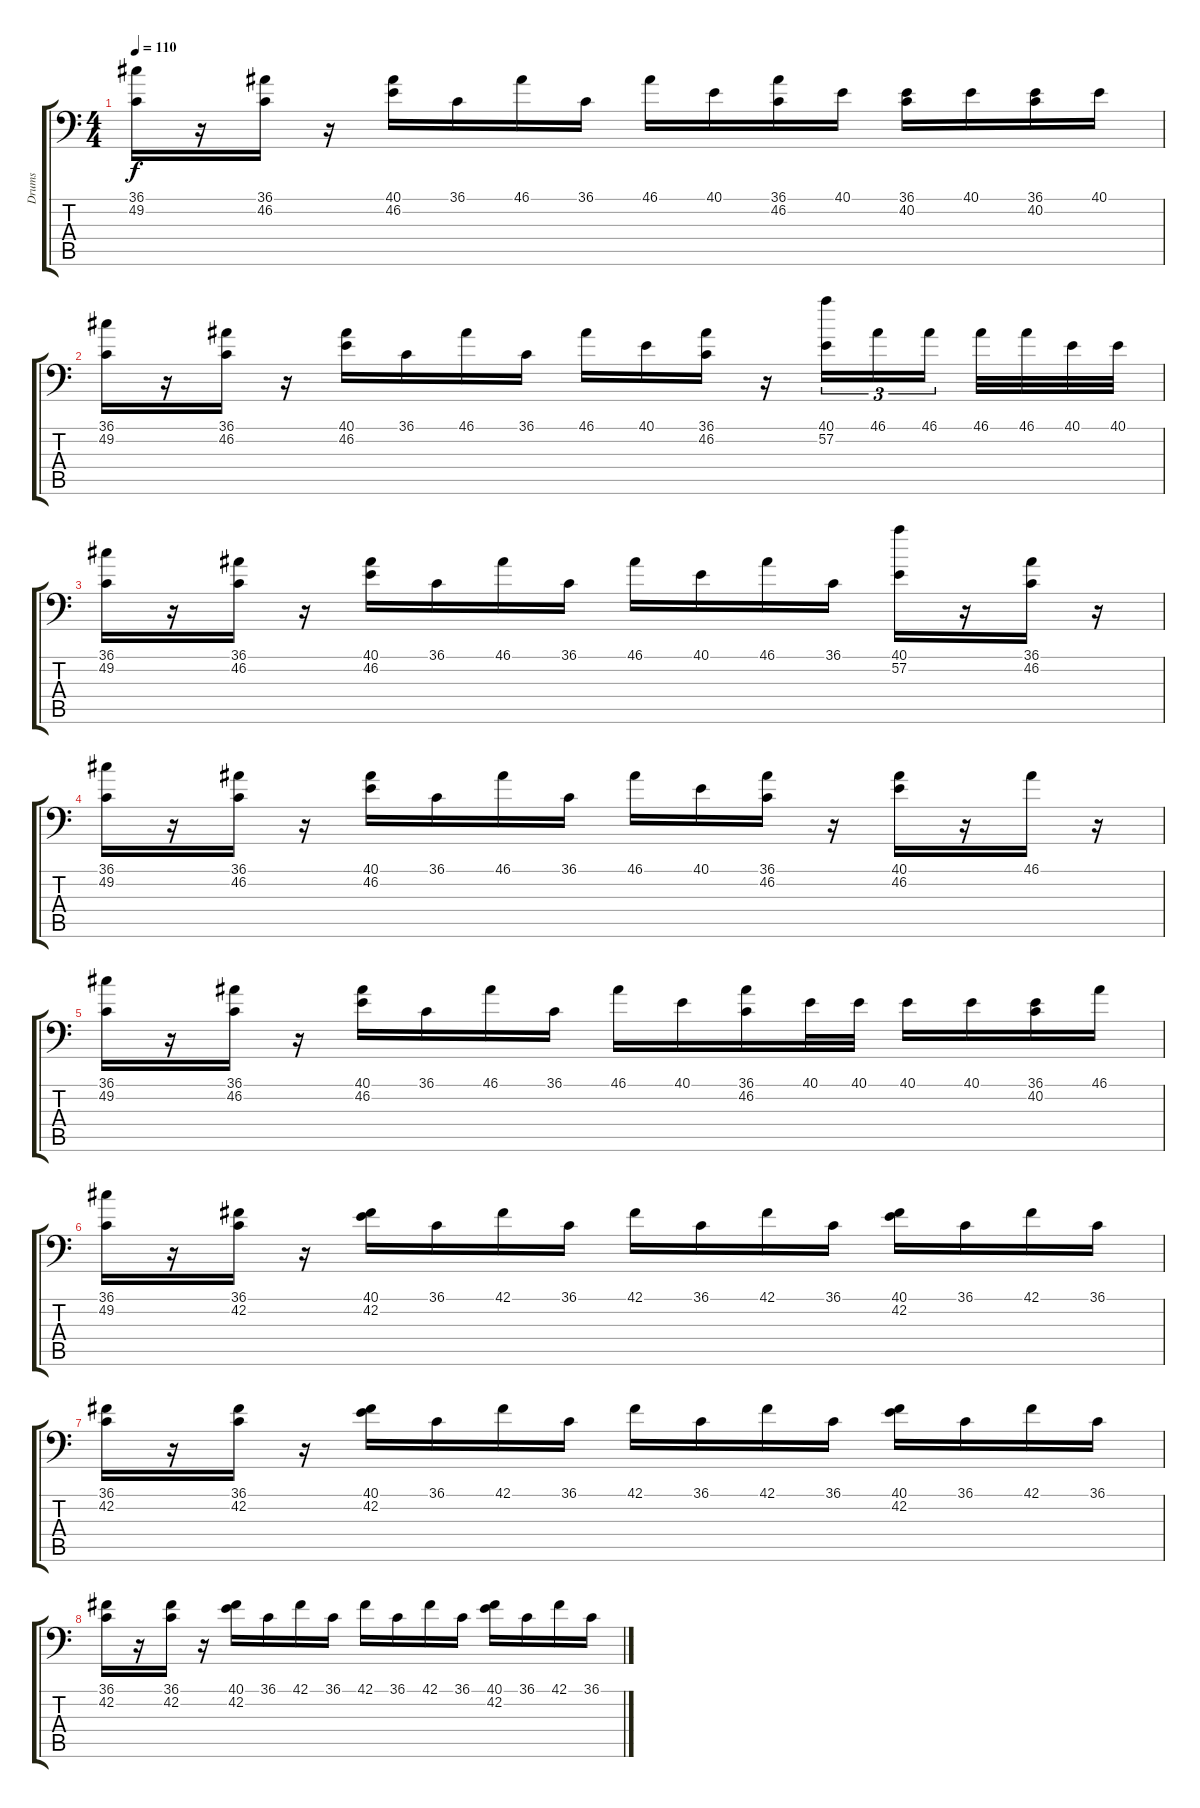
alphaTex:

\track ("Drums" "Drums") {instrument acousticgrandpiano}
\staff {score tabs}
\tuning (C-1 C-1 C-1 C-1 C-1 C-1) {hide}
\ts (4 4)
\tempo 110
\clef f4
\ks c
(36.1 49.2).16{dy f} r.16 (36.1 46.2).16 r.16 (40.1 46.2).16 36.1.16 46.1.16 36.1.16 46.1.16 40.1.16 (36.1 46.2).16 40.1.16 (36.1 40.2).16 40.1.16 (36.1 40.2).16 40.1.16 |
(36.1 49.2).16 r.16 (36.1 46.2).16 r.16 (40.1 46.2).16 36.1.16 46.1.16 36.1.16 46.1.16 40.1.16 (36.1 46.2).16 r.16 (40.1 57.2).16{tu (3 2)} 46.1.16{tu (3 2)} 46.1.16{tu (3 2)} 46.1.32 46.1.32 40.1.32 40.1.32 |
(36.1 49.2).16 r.16 (36.1 46.2).16 r.16 (40.1 46.2).16 36.1.16 46.1.16 36.1.16 46.1.16 40.1.16 46.1.16 36.1.16 (40.1 57.2).16 r.16 (36.1 46.2).16 r.16 |
(36.1 49.2).16 r.16 (36.1 46.2).16 r.16 (40.1 46.2).16 36.1.16 46.1.16 36.1.16 46.1.16 40.1.16 (36.1 46.2).16 r.16 (40.1 46.2).16 r.16 46.1.16 r.16 |
(36.1 49.2).16 r.16 (36.1 46.2).16 r.16 (40.1 46.2).16 36.1.16 46.1.16 36.1.16 46.1.16 40.1.16 (36.1 46.2).16 40.1.32 40.1.32 40.1.16 40.1.16 (36.1 40.2).16 46.1.16 |
(36.1 49.2).16 r.16 (36.1 42.2).16 r.16 (40.1 42.2).16 36.1.16 42.1.16 36.1.16 42.1.16 36.1.16 42.1.16 36.1.16 (40.1 42.2).16 36.1.16 42.1.16 36.1.16 |
(36.1 42.2).16 r.16 (36.1 42.2).16 r.16 (40.1 42.2).16 36.1.16 42.1.16 36.1.16 42.1.16 36.1.16 42.1.16 36.1.16 (40.1 42.2).16 36.1.16 42.1.16 36.1.16 |
(36.1 42.2).16 r.16 (36.1 42.2).16 r.16 (40.1 42.2).16 36.1.16 42.1.16 36.1.16 42.1.16 36.1.16 42.1.16 36.1.16 (40.1 42.2).16 36.1.16 42.1.16 36.1.16
